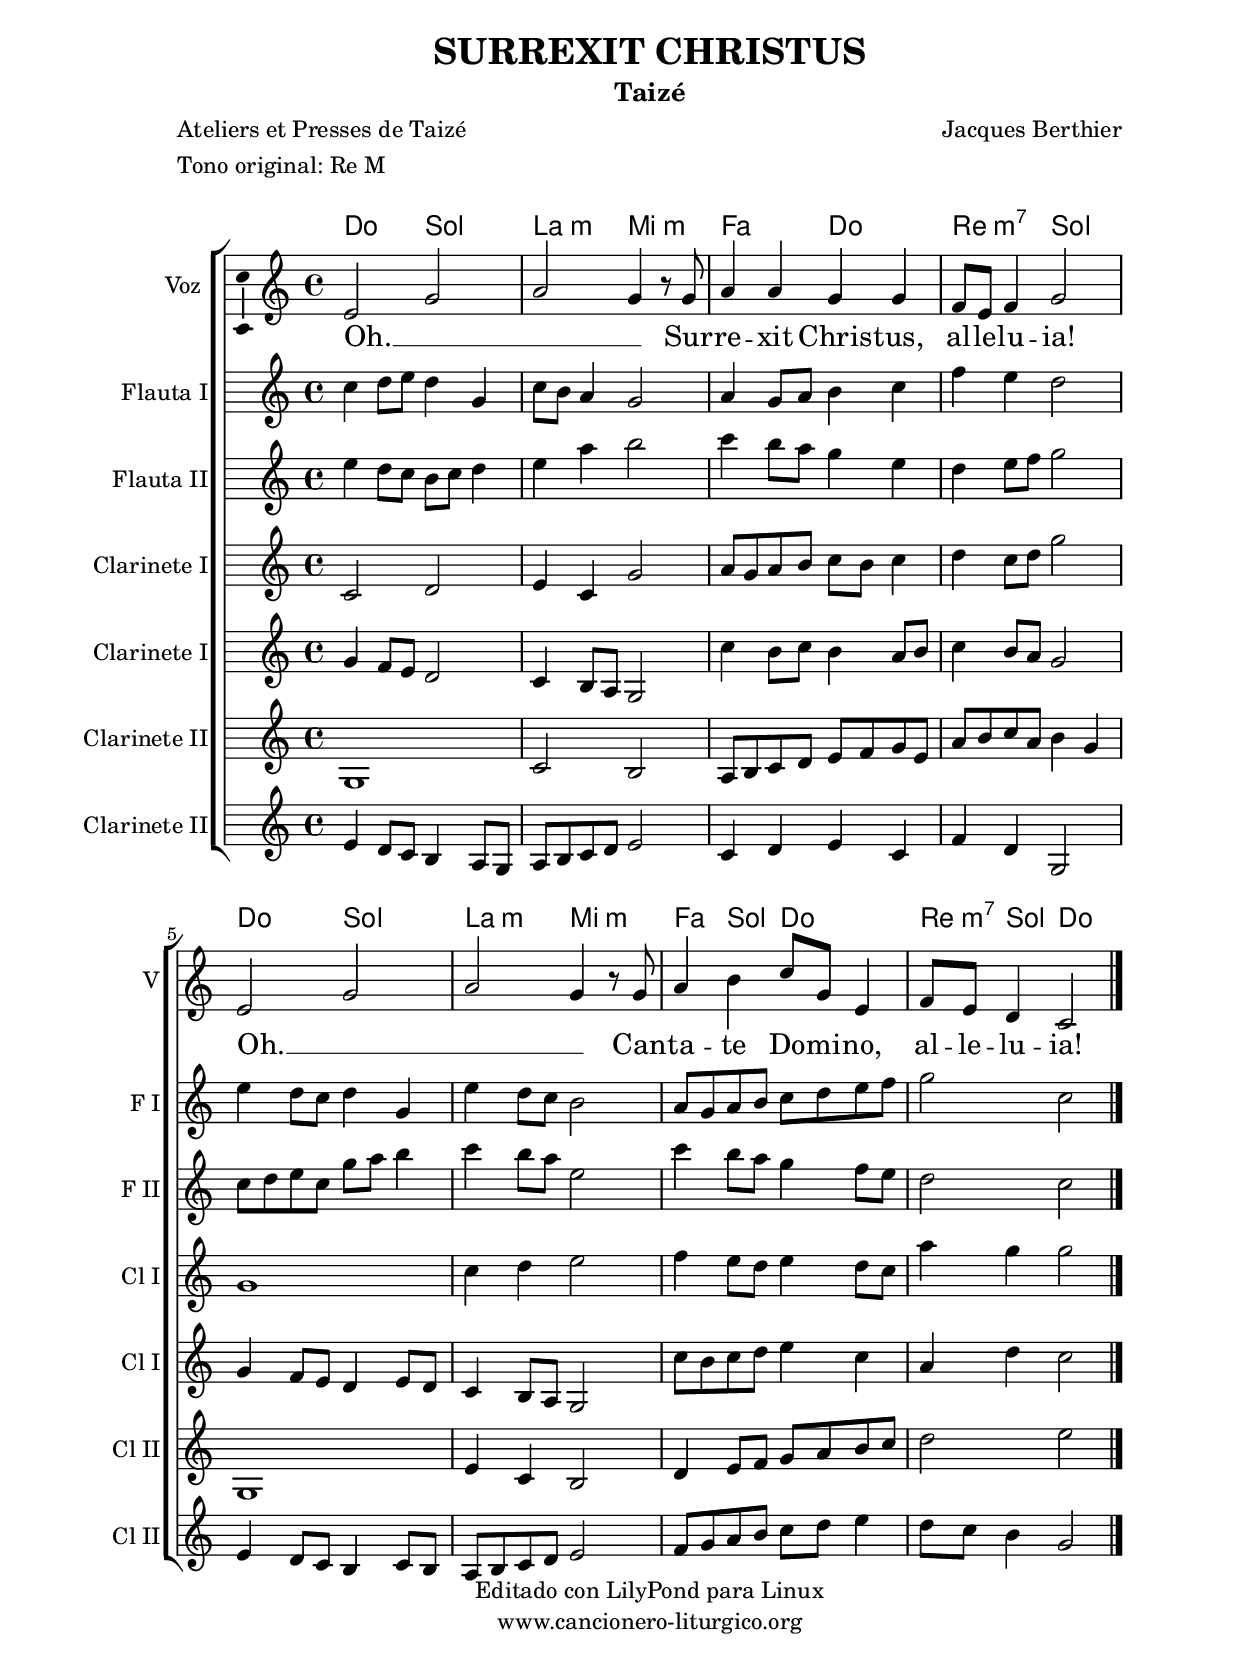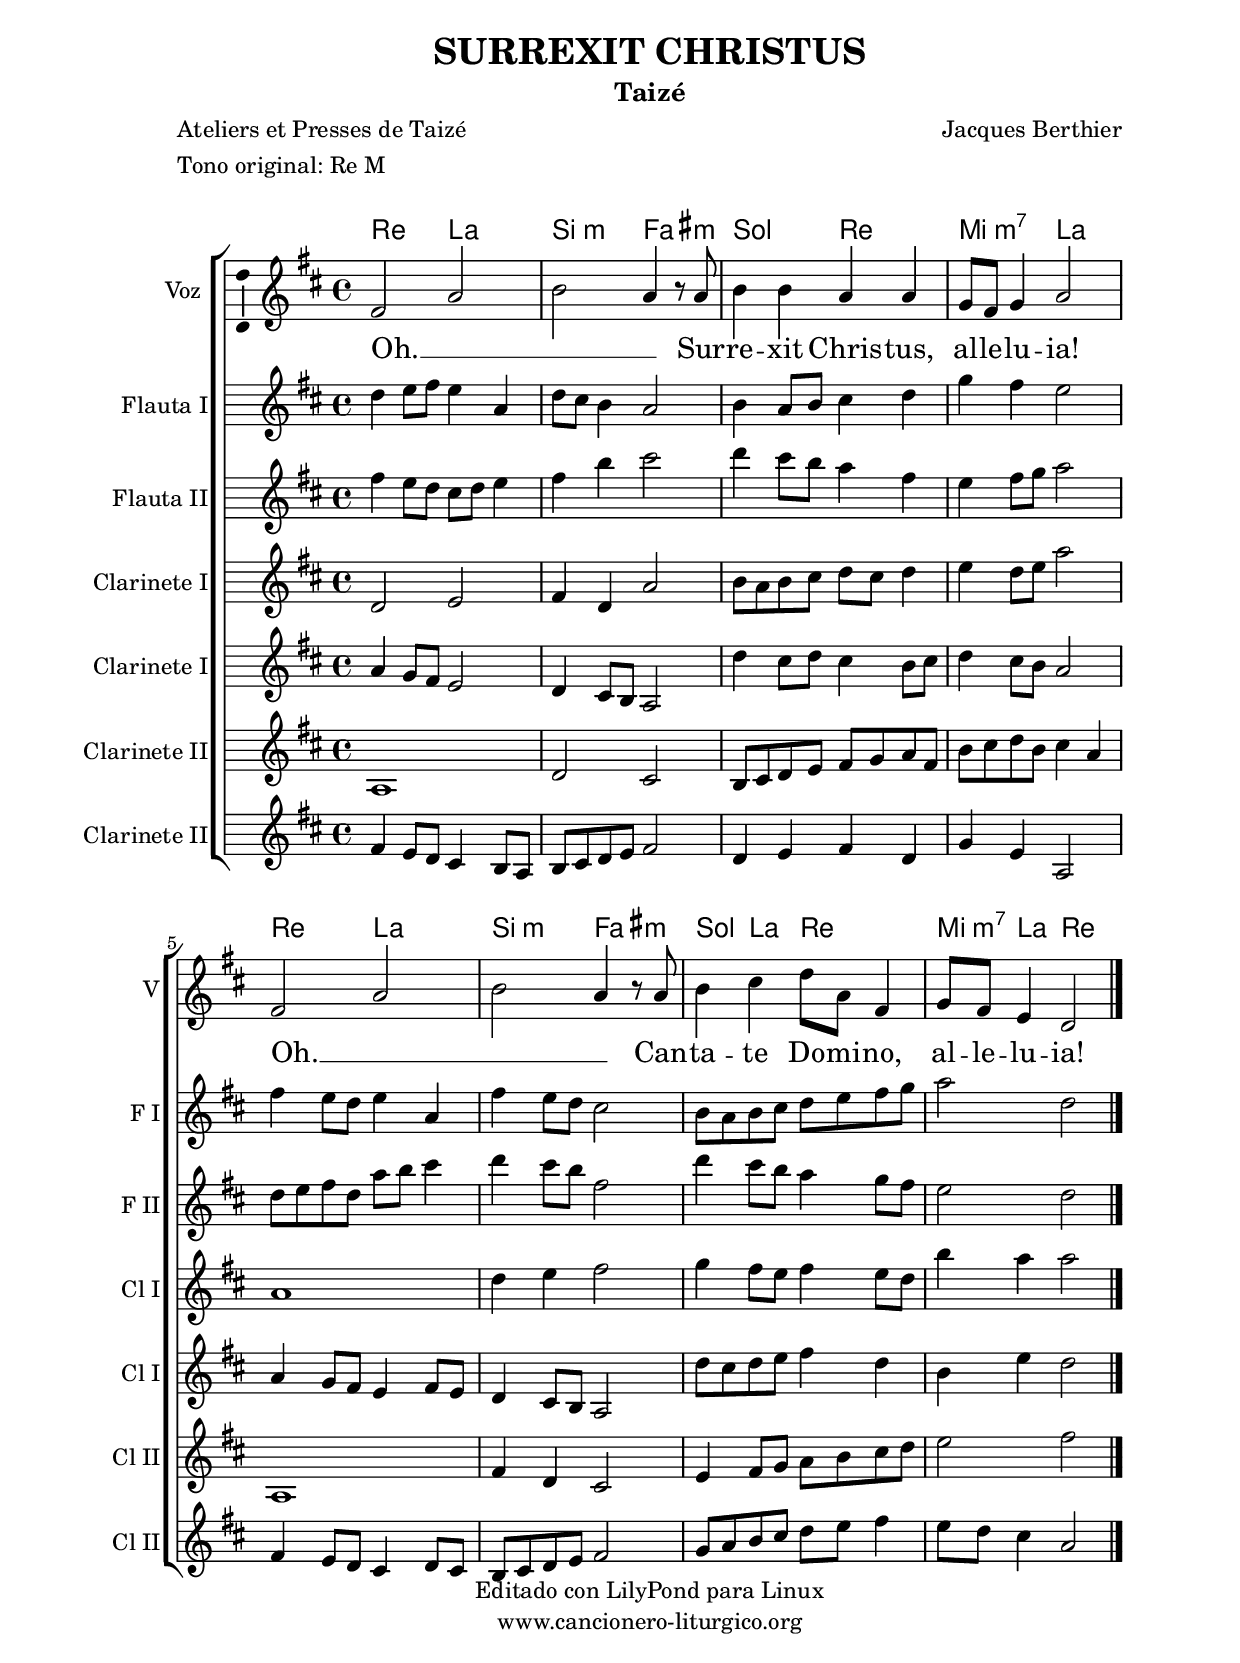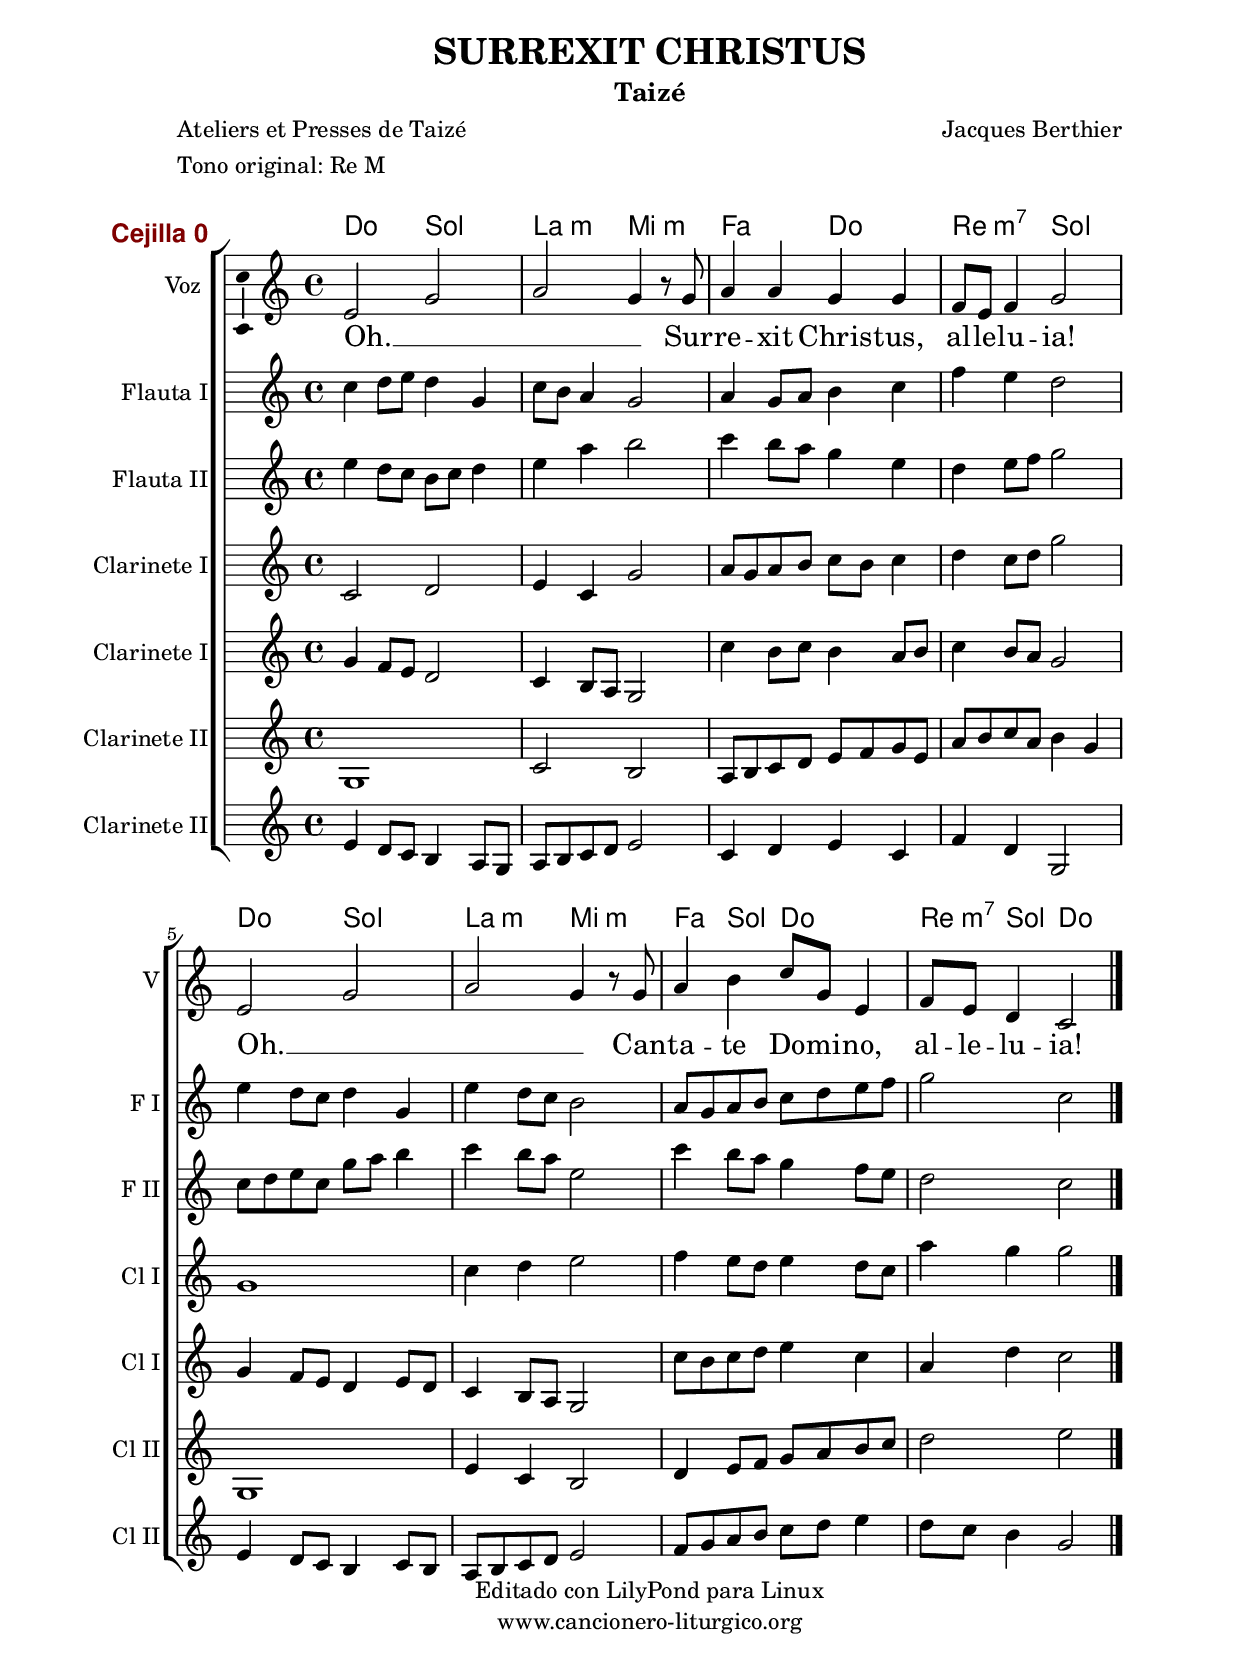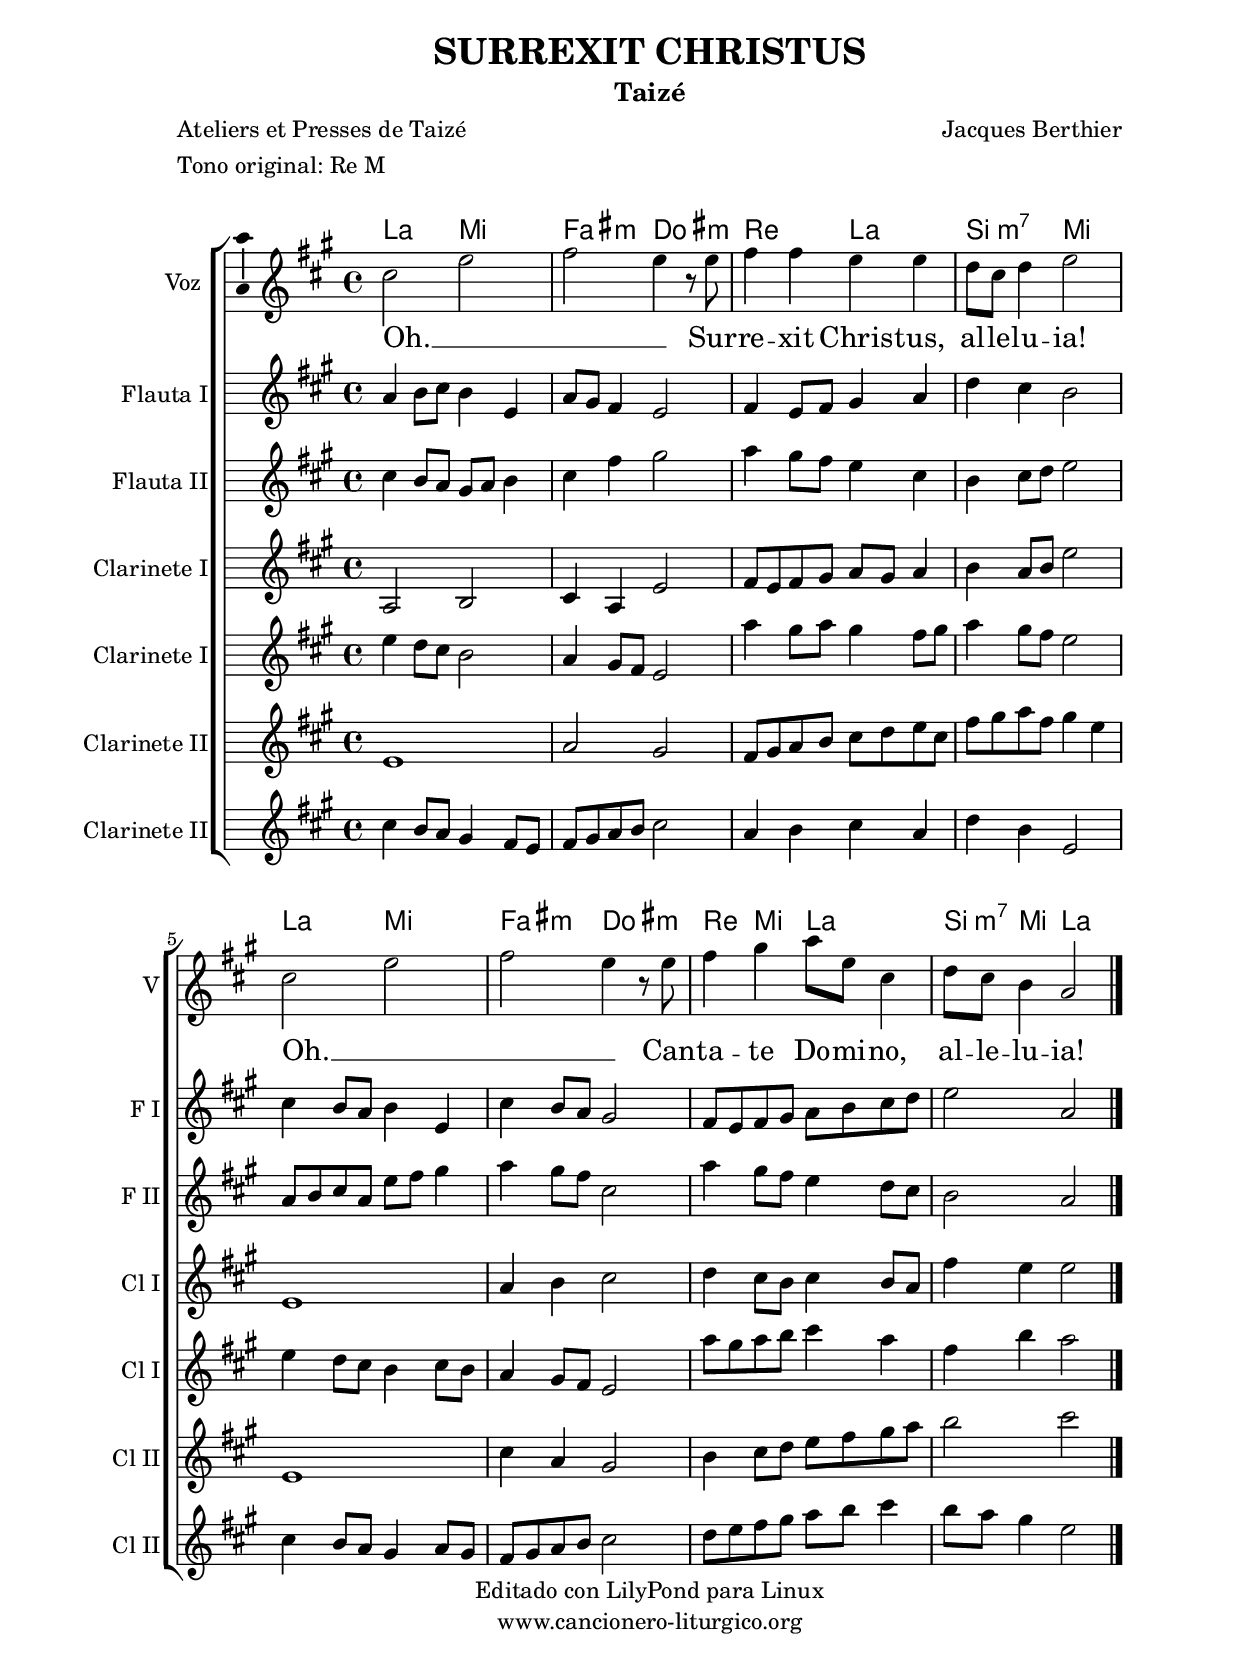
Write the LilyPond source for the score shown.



%versión de lilypond para la que se ha escrito esta partitura:
\version "2.16.0"

	%Tamaño papel
	#(set-default-paper-size "a4")
	%Tamaño partitura
	#(set-global-staff-size 20)
	%No responde al pulsar sobre una nota
	#(ly:set-option 'point-and-click #f)

%parámetros del encabezamiento:
\header {
	title = "SURREXIT CHRISTUS"
	subtitle = "Taizé"
	composer = "Jacques Berthier"
	poet = "Ateliers et Presses de Taizé"
	meter = "Tono original: Re M"
	arranger = ""
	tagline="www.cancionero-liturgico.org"
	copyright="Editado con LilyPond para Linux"
	tiempo = "Pascua"
	usos = "Gracias"
	letra = ""
	}

%parámetros asociados al papel:
\paper  {
	oddHeaderMarkup = \markup {\fill-line { \on-the-fly #not-first-page \fromproperty #'header:title \on-the-fly #not-first-page \fromproperty #'header:composer }}
	evenHeaderMarkup = \markup {\fill-line { \fromproperty #'header:composer \fromproperty #'header:title }}
	#(set-paper-size "a4")
	print-page-number = ##f
	first-page-number = 1
	print-first-page-number = ##f
%	head-separation = 3.0 \cm
	top-margin = 2.0 \cm
	bottom-margin = 0.5\cm
%%%	bottom-margin = -2.0\cm
	left-margin = 3.0 \cm
	line-width = 16.0 \cm 
	indent = 8\mm
	interscoreline = 2.\mm
	between-system-space = 15\mm
%	para que las partituras no llenen la hoja:
	ragged-bottom = ##t
%	idem para la última hoja:
	ragged-last-bottom = ##f
%	para que las partituras llenen el ancho del papel:
	ragged-last = ##f
	after-title-space = 2.5 \cm
page-count=1
%system-count=2

	%Flexible Vertical Spacing
%	markup-markup-spacing =
%	#'((basic-distance . 15) (minimum-distance . 15) (padding . 3))
	markup-system-spacing =
	#'((basic-distance . 15) (minimum-distance . 15) (padding . 3))
	system-system-spacing =
	#'((basic-distance . 15) (minimum-distance . 15) (padding . 3))
	score-system-spacing =
	#'((basic-distance . 15) (minimum-distance . 15) (padding . 5))
%	top-system-spacing = % header
%	#'((basic-distance . 8) (minimum-distance . 0) (padding . 0))
%	top-markup-spacing =
%	#'((basic-distance . 20) (minimum-distance . 20) (padding . 0))
	last-bottom-spacing = % footer
	#'((basic-distance . 5) (minimum-distance . 5) (padding . 0))
%	score-markup-spacing =
%	#'((basic-distance . 16) (minimum-distance . 13) (padding . 0))

	}


%parámetros que afectan a toda la partitura:
global =  {
	%clave de sol (G):
	\clef G
	%armadura:
	\transpose d c
	\key d \major
	\tempo 4=120
	\set Score.tempoHideNote = ##t
	}


acordes = {
	\italianChords
	\chordmode {
	\transpose d c
{

d2 a b:m fis:m g d e:m7 a
d a b:m fis:m g4 a d2 e4:m7 a d2

}
}
}

melodia =

	\transpose d c
{
\relative c' {
\time 4/4

fis2 a
b2 a4 r8 a8
b4 b a a
g8 fis g4 a2

fis2 a
b2 a4 r8 a8
b4 cis d8 a fis4
g8 fis e4 d2

\bar "|."
}
}


texto = \lyricmode {
Oh. __ _ _ _ Sur -- re -- xit Chris -- tus, al -- le -- lu -- ia!
Oh. __ _ _ _ Can -- ta -- te Do -- mi -- no, al -- le -- lu -- ia!
}

melodiados =

	\transpose d c
{
\relative c'' {
\time 4/4

d4 e8 fis e4 a,
d8 cis b4 a2
b4 a8 b cis4 d
g4 fis e2
fis4 e8 d e4 a,
fis'4 e8 d cis2
b8 a b cis d e fis g
a2 d,

\bar "|."
}
}


melodiatres =

	\transpose d c
{
\relative c' {
\time 4/4

fis'4 e8 d cis d e4
fis4 b cis2
d4 cis8 b a4 fis
e4 fis8 g a2
d,8 e fis d a' b cis4
d4 cis8 b fis2
d'4 cis8 b a4 g8 fis
e2 d

\bar "|."
}
}

melodiacuatro =

	\transpose d c
%Clarinetes en Sib
\transpose c bes,
{
\relative c' {
\time 4/4

e2 fis
gis4 e b'2
cis8 b cis dis e dis e4
fis4 e8 fis b2
b,1
e4 fis gis2
a4 gis8 fis gis4 fis8 e
cis'4 b b2

\bar "|."
}
}

melodiacinco =

	\transpose d c
%Clarinetes en Sib
\transpose c bes,
{
\relative c' {
\time 4/4

b'4 a8 gis fis2
e4 dis8 cis b2
e'4 dis8 e dis4 cis8 dis
e4 dis8 cis b2
b4 a8 gis fis4 gis8 fis
e4 dis8 cis b2
e'8 dis e fis gis4 e
cis4 fis e2

\bar "|."
}
}

melodiaseis =

	\transpose d c
%Clarinetes en Sib
\transpose c bes,
{
\relative c' {
\time 4/4

b1
e2 dis
cis8 dis e fis gis a b gis
cis8 dis e cis dis4 b
b,1
gis'4 e dis2
fis4 gis8 a b cis dis e
fis2 gis

\bar "|."
}
}

melodiasiete =

	\transpose d c
%Clarinetes en Sib
\transpose c bes,
{
\relative c' {
\time 4/4

gis'4 fis8 e dis4 cis8 b
cis8 dis e fis gis2
e4 fis gis e
a4 fis b,2
gis'4 fis8 e dis4 e8 dis
cis8 dis e fis gis2
a8 b cis dis e fis gis4
fis8 e dis4 b2

\bar "|."
}
}


acordesStaff = \context ChordNames = acordesStaff <<
	\set chordChanges = ##t
	\acordes
	>>


%%%%%%%%%%%%%%%%%%%%%%%%%%%%%%%%%%% CEJILLA %%%%%%%%%%%%%%%%%%%%%%%%%%%%%%%%%%%
acordescejilla = {
%%%	\override ChordNames.ChordName #'font-size = #-1
%%%	\override ChordNames.ChordName #'font-series = #'bold
	\transpose c c {
		\acordes
		}
	}

acordescejillaStaff = \context ChordNames = acordescejillaStaff <<
	\set Staff.instrumentName = \markup \with-color #darkred \larger \bold \sans "Cejilla 0"
	\set chordChanges = ##t
	\acordescejilla
	>>
%%%%%%%%%%%%%%%%%%%%%%%%%%%%%%%%%%% CEJILLA %%%%%%%%%%%%%%%%%%%%%%%%%%%%%%%%%%%


vozStaff = \context Voice = vozStaff
\with {\consists "Ambitus_engraver"}
<<
	\set Staff.instrumentName = "Voz"
	\set Staff.shortInstrumentName = "V"
%	\set Staff.midiInstrument = #"clarinet"
%	\set Staff.midiInstrument = #"cello"
%	\set Staff.midiInstrument = #"flute"
	\set Staff.midiInstrument = #"electric guitar (jazz)"
%	\set Staff.midiInstrument = #"english horn"
%	\set Staff.midiInstrument = #"violin"
%	\set Staff.midiInstrument = #"glockenspiel"
	\set Staff.midiMinimumVolume = #0.7
	\set Staff.midiMaximumVolume = #0.9
	\global
	\melodia
	>>

vozdosStaff = \context Voice = vozdosStaff
<<
	\set Staff.instrumentName = "Flauta I"
	\set Staff.shortInstrumentName = "F I"
	\override Staff.StaffSymbol #'staff-space = #(magstep -0.35)
	\set Staff.midiInstrument = #"flute"
	\set Staff.midiMinimumVolume = #0.7
	\set Staff.midiMaximumVolume = #0.9
	\global
	\melodiados
	>>

voztresStaff = \context Voice = voztresStaff
<<
	\set Staff.instrumentName = "Flauta II"
	\set Staff.shortInstrumentName = "F II"
	\override Staff.StaffSymbol #'staff-space = #(magstep -0.35)
	\set Staff.midiInstrument = #"flute"
	\set Staff.midiMinimumVolume = #0.7
	\set Staff.midiMaximumVolume = #0.9
	\global
	\melodiatres
	>>

vozcuatroStaff = \context Voice = vozcuatroStaff
<<
	\set Staff.instrumentName = "Clarinete I"
	\set Staff.shortInstrumentName = "Cl I"
	\override Staff.StaffSymbol #'staff-space = #(magstep -0.35)
	\set Staff.midiInstrument = #"english horn"
	\set Staff.midiMinimumVolume = #0.7
	\set Staff.midiMaximumVolume = #0.9
	\global
	\melodiacuatro
	>>

vozcincoStaff = \context Voice = vozcincoStaff
<<
	\set Staff.instrumentName = "Clarinete I"
	\set Staff.shortInstrumentName = "Cl I"
	\override Staff.StaffSymbol #'staff-space = #(magstep -0.35)
	\set Staff.midiInstrument = #"violin"
	\set Staff.midiMinimumVolume = #0.7
	\set Staff.midiMaximumVolume = #0.9
	\global
	\melodiacinco
	>>

vozseisStaff = \context Voice = vozseisStaff
<<
	\set Staff.instrumentName = "Clarinete II"
	\set Staff.shortInstrumentName = "Cl II"
	\override Staff.StaffSymbol #'staff-space = #(magstep -0.35)
	\set Staff.midiInstrument = #"violin"
	\set Staff.midiMinimumVolume = #0.7
	\set Staff.midiMaximumVolume = #0.9
	\global
	\melodiaseis
	>>

vozsieteStaff = \context Voice = vozsieteStaff
<<
	\set Staff.instrumentName = "Clarinete II"
	\set Staff.shortInstrumentName = "Cl II"
	\override Staff.StaffSymbol #'staff-space = #(magstep -0.35)
	\set Staff.midiInstrument = #"violin"
	\set Staff.midiMinimumVolume = #0.7
	\set Staff.midiMaximumVolume = #0.9
	\global
	\melodiasiete
	>>

textoStaff = \context Lyrics = textoStaff <<
	\lyricsto vozStaff \texto
	>>

\book {
	\score {
		\context ChoirStaff {
%			\override StaffGroup.SystemStartBracket #'collapse-height = #1
%			\override Score.SystemStartBar #'collapse-height = #1
			<<
			\acordesStaff
			\vozStaff
			\textoStaff
			\vozdosStaff
			\voztresStaff
			\vozcuatroStaff
			\vozcincoStaff
			\vozseisStaff
			\vozsieteStaff
			>>
			}
		\layout {
	    		\context {
				\Lyrics
				\override LyricText #'font-size = #2
				}
	   		 \context {
				\Score
				\override StaffSymbol #'staff-space = #(magstep +3)
				}
			}
		}
	\score {
		\unfoldRepeats
		\context ChoirStaff {
			<<
			\acordesStaff
			\vozStaff
			\vozdosStaff
			\voztresStaff
			\vozcuatroStaff
			\vozcincoStaff
			\vozseisStaff
			\vozsieteStaff
			>>
			}
		\midi {
	  		\context {
	  			\Score
				tempoWholesPerMinute = #(ly:make-moment 70 4)
				}
			}
		}
	}


%Partitura para guitarra
#(define output-suffix "G")
\book {
	\score {
		\context ChoirStaff {
%			\override StaffGroup.SystemStartBracket #'collapse-height = #1
%			\override Score.SystemStartBar #'collapse-height = #1
			<<
			\acordescejillaStaff
			\vozStaff
			\textoStaff
			\vozdosStaff
			\voztresStaff
			\vozcuatroStaff
			\vozcincoStaff
			\vozseisStaff
			\vozsieteStaff
			>>
			}
		\layout {
%%%%%%%%%%%%%%%%%%%%%%%%%%%%%%%%%%% CEJILLA %%%%%%%%%%%%%%%%%%%%%%%%%%%%%%%%%%%
			\context {
				\ChordNames \consists Instrument_name_engraver
				}
%%%%%%%%%%%%%%%%%%%%%%%%%%%%%%%%%%% CEJILLA %%%%%%%%%%%%%%%%%%%%%%%%%%%%%%%%%%%
	    		\context {
				\Lyrics
				\override LyricText #'font-size = #2
				}
	   		 \context {
				\Score
				\override StaffSymbol #'staff-space = #(magstep +3)
				}
			}
		}
	}


#(define output-suffix "C")
\book {
	\score {
		\context ChoirStaff {
%			\override StaffGroup.SystemStartBracket #'collapse-height = #1
%			\override Score.SystemStartBar #'collapse-height = #1
\transpose c d
			<<
			\acordesStaff
			\vozStaff
			\textoStaff
			\vozdosStaff
			\voztresStaff
			\vozcuatroStaff
			\vozcincoStaff
			\vozseisStaff
			\vozsieteStaff
			>>
			}
		\layout {
	    		\context {
				\Lyrics
				\override LyricText #'font-size = #2
				}
	   		 \context {
				\Score
				\override StaffSymbol #'staff-space = #(magstep +3)
				}
			}
		}
	}


#(define output-suffix "S")
\book {
	\score {
		\context ChoirStaff {
%			\override StaffGroup.SystemStartBracket #'collapse-height = #1
%			\override Score.SystemStartBar #'collapse-height = #1
\transpose c a
			<<
			\acordesStaff
			\vozStaff
			\textoStaff
\transpose a a,
			\vozdosStaff
\transpose a a,
			\voztresStaff
\transpose a a,
			\vozcuatroStaff
			\vozcincoStaff
			\vozseisStaff
			\vozsieteStaff
			>>
			}
		\layout {
	    		\context {
				\Lyrics
				\override LyricText #'font-size = #2
				}
	   		 \context {
				\Score
				\override StaffSymbol #'staff-space = #(magstep +3)
				}
			}
		}
	}


